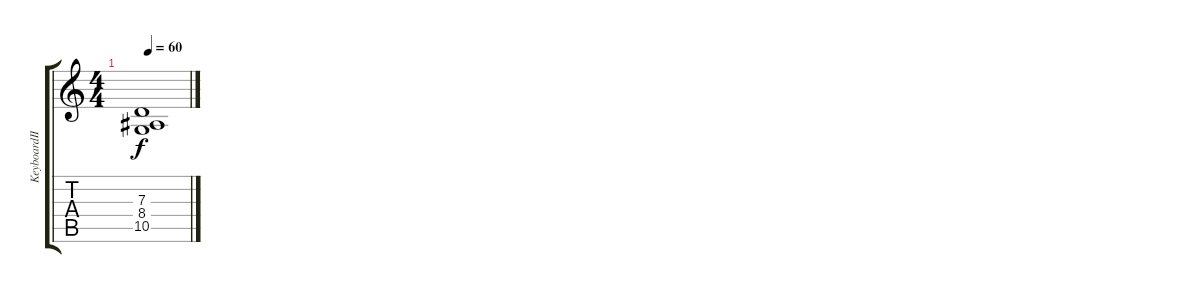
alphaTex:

\track ("KeyboardⅡ" "KeyboardⅡ") {instrument stringensemble2}
\staff {score tabs}
\tuning (E4 B3 G3 D3 A2 E2) {hide}
\ts (4 4)
\tempo 60
\clef g2
\ks c
(7.3{t} 8.4{t} 10.5{t}).1{dy f}
